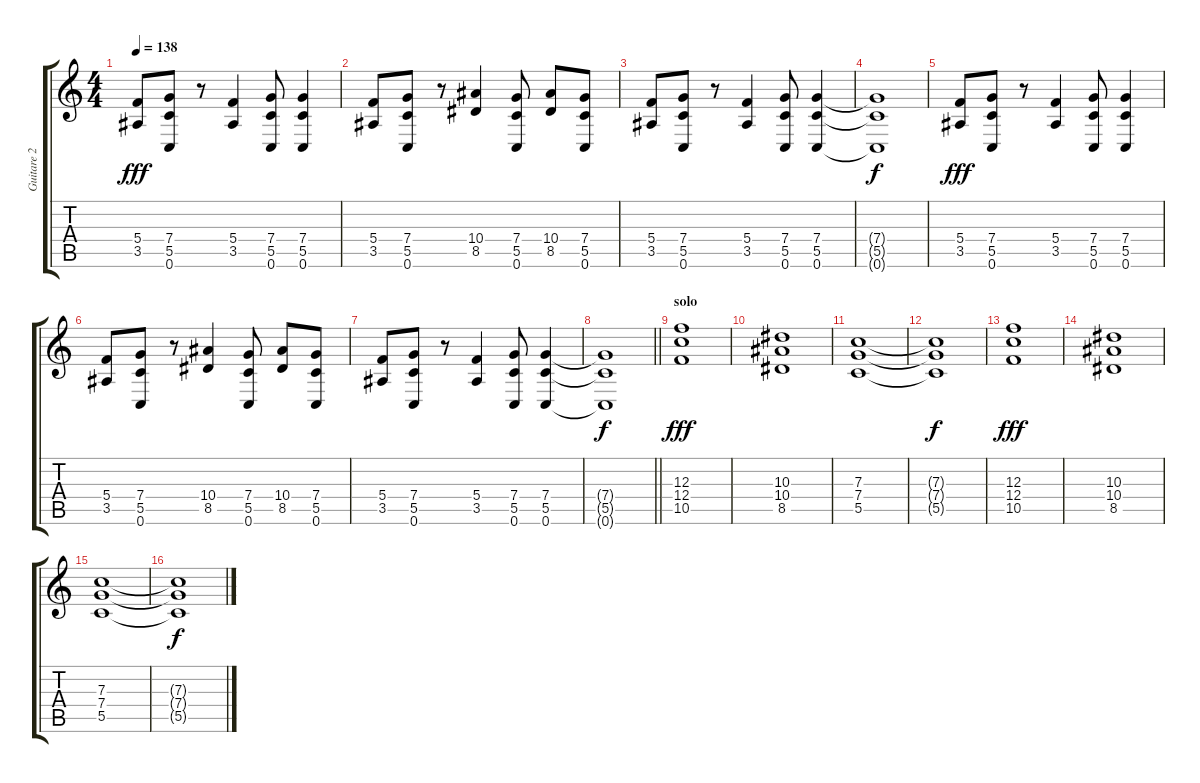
\track ("Guitare 2" "Guitare 2") {instrument overdrivenguitar}
\staff {score tabs}
\tuning (D4 A3 F3 C3 G2 C2) {hide}
\ts (4 4)
\tempo 138
\clef g2
\ks c
(5.4 3.5).8{dy fff} (7.4 5.5 0.6).8 r.8 (5.4 3.5).4 (7.4 5.5 0.6).8 (7.4 5.5 0.6).4 |
(5.4 3.5).8 (7.4 5.5 0.6).8 r.8 (10.4 8.5).4 (7.4 5.5 0.6).8 (10.4 8.5).8 (7.4 5.5 0.6).8 |
(5.4 3.5).8 (7.4 5.5 0.6).8 r.8 (5.4 3.5).4 (7.4 5.5 0.6).8 (7.4 5.5 0.6).4 |
(7.4{t} 5.5{t} 0.6{t}).1{dy f} |
(5.4 3.5).8{dy fff} (7.4 5.5 0.6).8 r.8 (5.4 3.5).4 (7.4 5.5 0.6).8 (7.4 5.5 0.6).4 |
(5.4 3.5).8 (7.4 5.5 0.6).8 r.8 (10.4 8.5).4 (7.4 5.5 0.6).8 (10.4 8.5).8 (7.4 5.5 0.6).8 |
(5.4 3.5).8 (7.4 5.5 0.6).8 r.8 (5.4 3.5).4 (7.4 5.5 0.6).8 (7.4 5.5 0.6).4 |
\barLineRight lightlight
(7.4{t} 5.5{t} 0.6{t}).1{dy f} |
\section ("" "solo")
(12.3 12.4 10.5).1{dy fff} |
(10.3 10.4 8.5).1 |
(7.3 7.4 5.5).1 |
(7.3{t} 7.4{t} 5.5{t}).1{dy f} |
(12.3 12.4 10.5).1{dy fff} |
(10.3 10.4 8.5).1 |
(7.3 7.4 5.5).1 |
(7.3{t} 7.4{t} 5.5{t}).1{dy f}
